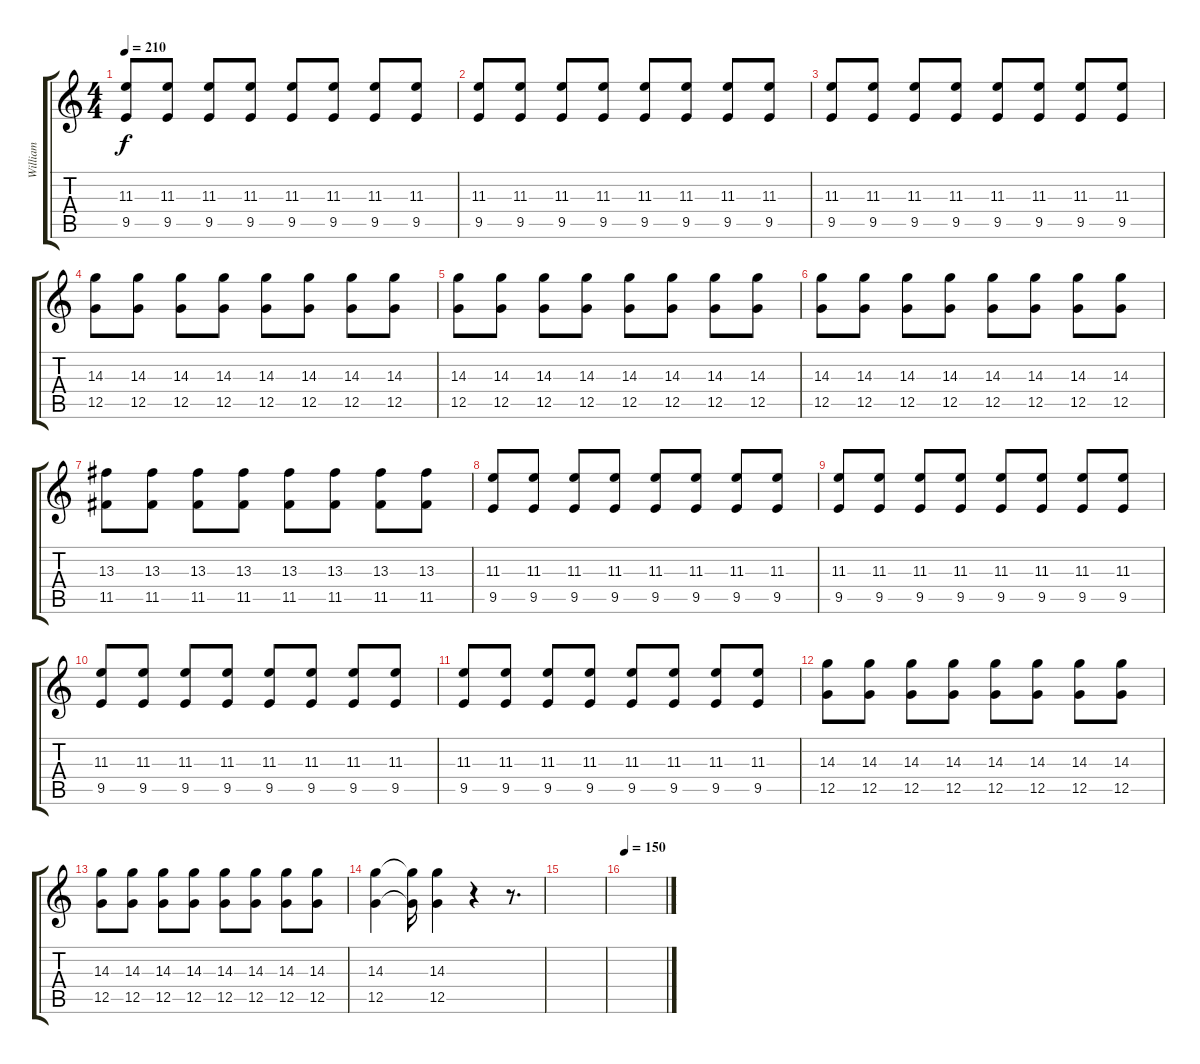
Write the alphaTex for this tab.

\track ("William" "William") {instrument distortionguitar}
\staff {score tabs}
\tuning (D4 A3 F3 C3 G2 D2) {hide}
\ts (4 4)
\tempo 210
\clef g2
\ks c
(11.3 9.5).8{dy f} (11.3 9.5).8 (11.3 9.5).8 (11.3 9.5).8 (11.3 9.5).8 (11.3 9.5).8 (11.3 9.5).8 (11.3 9.5).8 |
(11.3 9.5).8 (11.3 9.5).8 (11.3 9.5).8 (11.3 9.5).8 (11.3 9.5).8 (11.3 9.5).8 (11.3 9.5).8 (11.3 9.5).8 |
(11.3 9.5).8 (11.3 9.5).8 (11.3 9.5).8 (11.3 9.5).8 (11.3 9.5).8 (11.3 9.5).8 (11.3 9.5).8 (11.3 9.5).8 |
(14.3 12.5).8 (14.3 12.5).8 (14.3 12.5).8 (14.3 12.5).8 (14.3 12.5).8 (14.3 12.5).8 (14.3 12.5).8 (14.3 12.5).8 |
(14.3 12.5).8 (14.3 12.5).8 (14.3 12.5).8 (14.3 12.5).8 (14.3 12.5).8 (14.3 12.5).8 (14.3 12.5).8 (14.3 12.5).8 |
(14.3 12.5).8 (14.3 12.5).8 (14.3 12.5).8 (14.3 12.5).8 (14.3 12.5).8 (14.3 12.5).8 (14.3 12.5).8 (14.3 12.5).8 |
(13.3 11.5).8 (13.3 11.5).8 (13.3 11.5).8 (13.3 11.5).8 (13.3 11.5).8 (13.3 11.5).8 (13.3 11.5).8 (13.3 11.5).8 |
(11.3 9.5).8 (11.3 9.5).8 (11.3 9.5).8 (11.3 9.5).8 (11.3 9.5).8 (11.3 9.5).8 (11.3 9.5).8 (11.3 9.5).8 |
(11.3 9.5).8 (11.3 9.5).8 (11.3 9.5).8 (11.3 9.5).8 (11.3 9.5).8 (11.3 9.5).8 (11.3 9.5).8 (11.3 9.5).8 |
(11.3 9.5).8 (11.3 9.5).8 (11.3 9.5).8 (11.3 9.5).8 (11.3 9.5).8 (11.3 9.5).8 (11.3 9.5).8 (11.3 9.5).8 |
(11.3 9.5).8 (11.3 9.5).8 (11.3 9.5).8 (11.3 9.5).8 (11.3 9.5).8 (11.3 9.5).8 (11.3 9.5).8 (11.3 9.5).8 |
(14.3 12.5).8 (14.3 12.5).8 (14.3 12.5).8 (14.3 12.5).8 (14.3 12.5).8 (14.3 12.5).8 (14.3 12.5).8 (14.3 12.5).8 |
(14.3 12.5).8 (14.3 12.5).8 (14.3 12.5).8 (14.3 12.5).8 (14.3 12.5).8 (14.3 12.5).8 (14.3 12.5).8 (14.3 12.5).8 |
(14.3 12.5).4 (14.3{t} 12.5{t}).16 (14.3 12.5).4 r.4 r.8{d} |
|
\tempo 150
